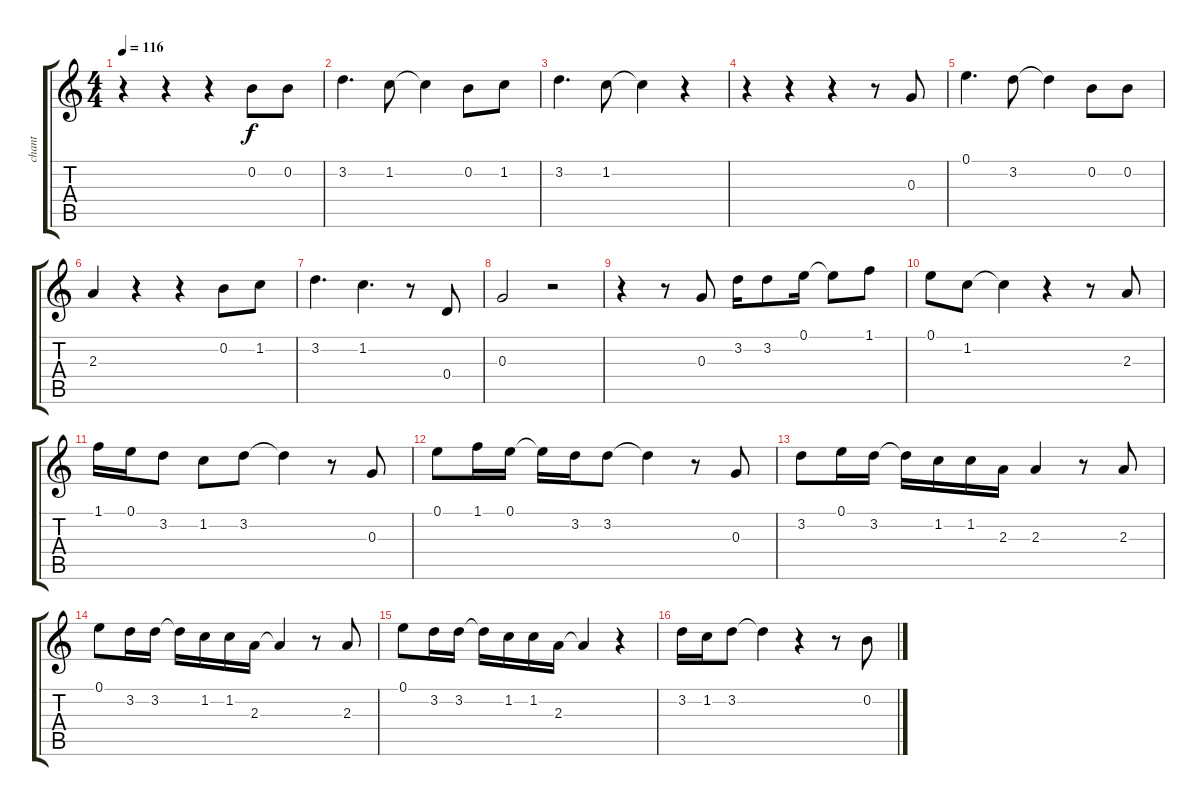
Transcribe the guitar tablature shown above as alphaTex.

\track ("chant" "chant") {instrument acousticguitarsteel}
\staff {score tabs}
\tuning (E4 B3 G3 D3 A2 E2) {hide}
\ts (4 4)
\tempo 116
\clef g2
\ks c
r.4{dy f} r.4 r.4 0.2.8 0.2.8 |
3.2.4{d} 1.2.8 1.2{t}.4 0.2.8 1.2.8 |
3.2.4{d} 1.2.8 1.2{t}.4 r.4 |
r.4 r.4 r.4 r.8 0.3.8 |
0.1.4{d} 3.2.8 3.2{t}.4 0.2.8 0.2.8 |
2.3.4 r.4 r.4 0.2.8 1.2.8 |
3.2.4{d} 1.2.4{d} r.8 0.4.8 |
0.3.2 r.2 |
r.4 r.8 0.3.8 3.2.16 3.2.8 0.1.16 0.1{t}.8 1.1.8 |
0.1.8 1.2.8 1.2{t}.4 r.4 r.8 2.3.8 |
1.1.16 0.1.16 3.2.8 1.2.8 3.2.8 3.2{t}.4 r.8 0.3.8 |
0.1.8 1.1.16 0.1.16 0.1{t}.16 3.2.16 3.2.8 3.2{t}.4 r.8 0.3.8 |
3.2.8 0.1.16 3.2.16 3.2{t}.16 1.2.16 1.2.16 2.3.16 2.3.4 r.8 2.3.8 |
0.1.8 3.2.16 3.2.16 3.2{t}.16 1.2.16 1.2.16 2.3.16 2.3{t}.4 r.8 2.3.8 |
0.1.8 3.2.16 3.2.16 3.2{t}.16 1.2.16 1.2.16 2.3.16 2.3{t}.4 r.4 |
3.2.16 1.2.16 3.2.8 3.2{t}.4 r.4 r.8 0.2.8
